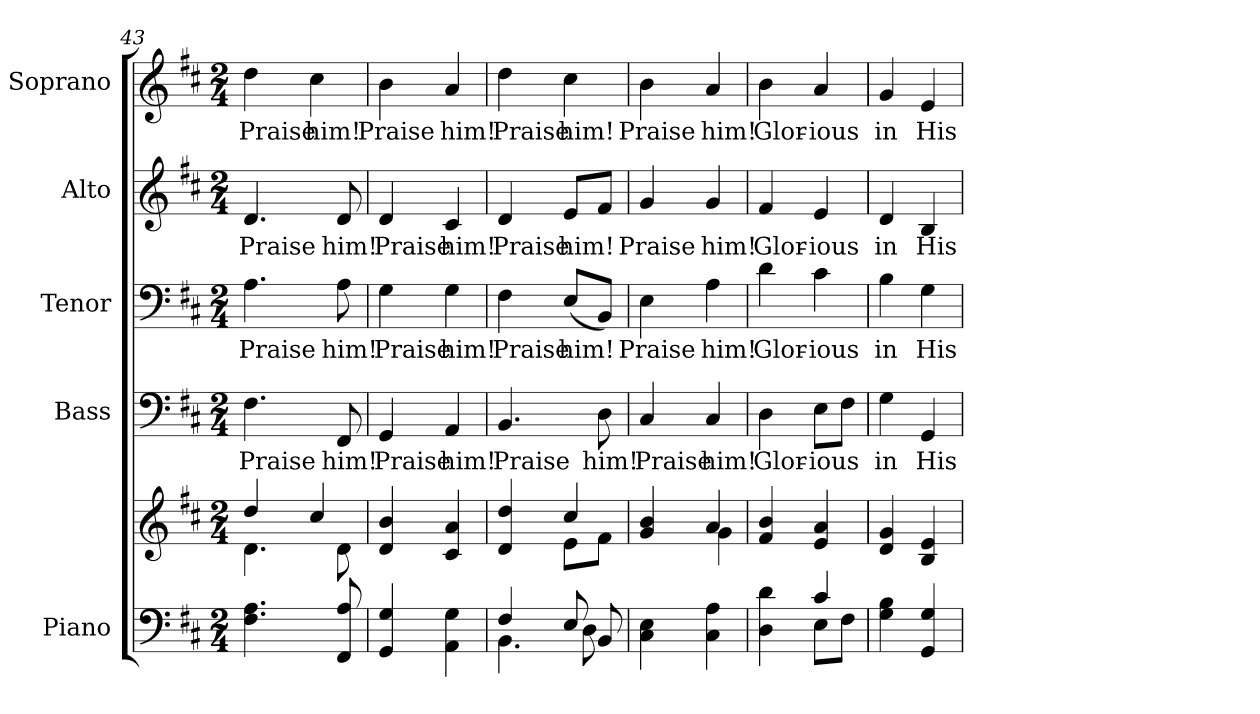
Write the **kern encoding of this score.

**kern	**kern	**kern	**text	**kern	**text	**kern	**text	**kern	**text
*part5	*part5	*part4	*part4	*part3	*part3	*part2	*part2	*part1	*part1
*staff6	*staff5	*staff4	*staff4	*staff3	*staff3	*staff2	*staff2	*staff1	*staff1
*I"Piano	*	*I"Bass	*	*I"Tenor	*	*I"Alto	*	*I"Soprano	*
*I'Pno.	*	*I'B.	*	*I'T.	*	*I'A.	*	*I'S.	*
*clefF4	*clefG2	*clefF4	*	*clefF4	*	*clefG2	*	*clefG2	*
*k[f#c#]	*k[f#c#]	*k[f#c#]	*	*k[f#c#]	*	*k[f#c#]	*	*k[f#c#]	*
*D:	*D:	*D:	*	*D:	*	*D:	*	*D:	*
*M2/4	*M2/4	*M2/4	*	*M2/4	*	*M2/4	*	*M2/4	*
=43	=43	=43	=43	=43	=43	=43	=43	=43	=43
*	*^	*	*	*	*	*	*	*	*
!	!	!	!	!LO:LY:b:color=#000000	!	!	!	!	!	!
!	!	!	!	!	!	!LO:LY:b:color=#000000	!	!	!	!
!	!	!	!	!	!	!	!	!LO:LY:b:color=#000000	!	!
!	!	!	!	!	!	!	!	!	!	!LO:LY:b:color=#000000
4.F#i\ 4.Ai	4ddi/	4.di\	4.F#i\	Praise	4.Ai\	Praise	4.di/	Praise	4ddi\	Praise
!	!	!	!	!	!	!	!	!	!	!LO:LY:b:color=#000000
.	4cc#i/	.	.	.	.	.	.	.	4cc#i\	him!
!	!	!	!	!LO:LY:b:color=#000000	!	!	!	!	!	!
!	!	!	!	!	!	!LO:LY:b:color=#000000	!	!	!	!
!	!	!	!	!	!	!	!	!LO:LY:b:color=#000000	!	!
8FF#i/ 8Ai	.	8di\	8FF#i/	him!	8Ai\	him!	8di/	him!	.	.
*	*v	*v	*	*	*	*	*	*	*	*
=44	=44	=44	=44	=44	=44	=44	=44	=44	=44
*	*^	*	*	*	*	*	*	*	*
!	!	!	!	!LO:LY:b:color=#000000	!	!	!	!	!	!
*	*v	*v	*	*	*	*	*	*	*	*
*	*^	*	*	*	*	*	*	*	*
!	!	!	!	!	!	!LO:LY:b:color=#000000	!	!	!	!
*	*v	*v	*	*	*	*	*	*	*	*
*	*^	*	*	*	*	*	*	*	*
!	!	!	!	!	!	!	!	!LO:LY:b:color=#000000	!	!
*	*v	*v	*	*	*	*	*	*	*	*
*	*^	*	*	*	*	*	*	*	*
!	!	!	!	!	!	!	!	!	!	!LO:LY:b:color=#000000
*	*v	*v	*	*	*	*	*	*	*	*
4GGi/ 4Gi	4di/ 4bi	4GGi/	Praise	4Gi\	Praise	4di/	Praise	4bi\	Praise
!	!	!	!LO:LY:b:color=#000000	!	!	!	!	!	!
!	!	!	!	!	!LO:LY:b:color=#000000	!	!	!	!
!	!	!	!	!	!	!	!LO:LY:b:color=#000000	!	!
!	!	!	!	!	!	!	!	!	!LO:LY:b:color=#000000
4AAi\ 4Gi	4c#i/ 4ai	4AAi/	him!	4Gi\	him!	4c#i/	him!	4ai/	him!
!!LO:PB:g=z
=45	=45	=45	=45	=45	=45	=45	=45	=45	=45
*^	*^	*	*	*	*	*	*	*	*
!	!	!	!	!	!LO:LY:b:color=#000000	!	!	!	!	!	!
!	!	!	!	!	!	!	!LO:LY:b:color=#000000	!	!	!	!
!	!	!	!	!	!	!	!	!	!LO:LY:b:color=#000000	!	!
!	!	!	!	!	!	!	!	!	!	!	!LO:LY:b:color=#000000
4F#i/	4.BBi\	4di/ 4ddi	4ryy	4.BBi/	Praise	4F#i\	Praise	4di/	Praise	4ddi\	Praise
!	!	!	!	!	!	!	!LO:LY:b:color=#000000	!	!	!	!
!	!	!	!	!	!	!	!	!	!LO:LY:b:color=#000000	!	!
!	!	!	!	!	!	!	!	!	!	!	!LO:LY:b:color=#000000
8Ei/	.	4cc#i/	8ei\L	.	.	(8Ei/L	him!	8ei/L	him!	4cc#i\	him!
!	!	!	!	!	!LO:LY:b:color=#000000	!	!	!	!	!	!
8BBi/	8Di\	.	8f#i\J	8Di\	him!	8BBi/J)	.	8f#i/J	.	.	.
*v	*v	*	*	*	*	*	*	*	*	*	*
=46	=46	=46	=46	=46	=46	=46	=46	=46	=46	=46
*^	*	*	*	*	*	*	*	*	*	*
!	!	!	!	!	!LO:LY:b:color=#000000	!	!	!	!	!	!
*v	*v	*	*	*	*	*	*	*	*	*	*
*^	*	*	*	*	*	*	*	*	*	*
!	!	!	!	!	!	!	!LO:LY:b:color=#000000	!	!	!	!
*v	*v	*	*	*	*	*	*	*	*	*	*
*^	*	*	*	*	*	*	*	*	*	*
!	!	!	!	!	!	!	!	!	!LO:LY:b:color=#000000	!	!
*v	*v	*	*	*	*	*	*	*	*	*	*
*^	*	*	*	*	*	*	*	*	*	*
!	!	!	!	!	!	!	!	!	!	!	!LO:LY:b:color=#000000
*v	*v	*	*	*	*	*	*	*	*	*	*
4C#i\ 4Ei	4gi/ 4bi	4ryy	4C#i/	Praise	4Ei\	Praise	4gi/	Praise	4bi\	Praise
!	!	!	!	!LO:LY:b:color=#000000	!	!	!	!	!	!
!	!	!	!	!	!	!LO:LY:b:color=#000000	!	!	!	!
!	!	!	!	!	!	!	!	!LO:LY:b:color=#000000	!	!
!	!	!	!	!	!	!	!	!	!	!LO:LY:b:color=#000000
4C#i\ 4Ai	4ai/	4gi\	4C#i/	him!	4Ai\	him!	4gi/	him!	4ai/	him!
*	*v	*v	*	*	*	*	*	*	*	*
=47	=47	=47	=47	=47	=47	=47	=47	=47	=47
*^	*	*	*	*	*	*	*	*	*
*	*	*^	*	*	*	*	*	*	*	*
!	!	!	!	!	!LO:LY:b:color=#000000	!	!	!	!	!	!
*	*	*v	*v	*	*	*	*	*	*	*	*
*	*	*^	*	*	*	*	*	*	*	*
!	!	!	!	!	!	!	!LO:LY:b:color=#000000	!	!	!	!
*	*	*v	*v	*	*	*	*	*	*	*	*
*	*	*^	*	*	*	*	*	*	*	*
!	!	!	!	!	!	!	!	!	!LO:LY:b:color=#000000	!	!
*	*	*v	*v	*	*	*	*	*	*	*	*
*	*	*^	*	*	*	*	*	*	*	*
!	!	!	!	!	!	!	!	!	!	!	!LO:LY:b:color=#000000
*	*	*v	*v	*	*	*	*	*	*	*	*
4Di\ 4di	4ryy	4f#i/ 4bi	4Di\	Glor-	4di\	Glor-	4f#i/	Glor-	4bi\	Glor-
!	!	!	!	!LO:LY:b:color=#000000	!	!	!	!	!	!
!	!	!	!	!	!	!LO:LY:b:color=#000000	!	!	!	!
!	!	!	!	!	!	!	!	!LO:LY:b:color=#000000	!	!
!	!	!	!	!	!	!	!	!	!	!LO:LY:b:color=#000000
4c#i/	8Ei\L	4ei/ 4ai	8Ei\L	-ious	4c#i\	-ious	4ei/	-ious	4ai/	-ious
.	8F#i\J	.	8F#i\J	.	.	.	.	.	.	.
*v	*v	*	*	*	*	*	*	*	*	*
=48	=48	=48	=48	=48	=48	=48	=48	=48	=48
*^	*	*	*	*	*	*	*	*	*
!	!	!	!	!LO:LY:b:color=#000000	!	!	!	!	!	!
*v	*v	*	*	*	*	*	*	*	*	*
*^	*	*	*	*	*	*	*	*	*
!	!	!	!	!	!	!LO:LY:b:color=#000000	!	!	!	!
*v	*v	*	*	*	*	*	*	*	*	*
*^	*	*	*	*	*	*	*	*	*
!	!	!	!	!	!	!	!	!LO:LY:b:color=#000000	!	!
*v	*v	*	*	*	*	*	*	*	*	*
*^	*	*	*	*	*	*	*	*	*
!	!	!	!	!	!	!	!	!	!	!LO:LY:b:color=#000000
*v	*v	*	*	*	*	*	*	*	*	*
4Gi\ 4Bi	4di/ 4gi	4Gi\	in	4Bi\	in	4di/	in	4gi/	in
!	!	!	!LO:LY:b:color=#000000	!	!	!	!	!	!
!	!	!	!	!	!LO:LY:b:color=#000000	!	!	!	!
!	!	!	!	!	!	!	!LO:LY:b:color=#000000	!	!
!	!	!	!	!	!	!	!	!	!LO:LY:b:color=#000000
4GGi/ 4Gi	4Bi/ 4ei	4GGi/	His	4Gi\	His	4Bi/	His	4ei/	His
=	=	=	=	=	=	=	=	=	=
*-	*-	*-	*-	*-	*-	*-	*-	*-	*-
